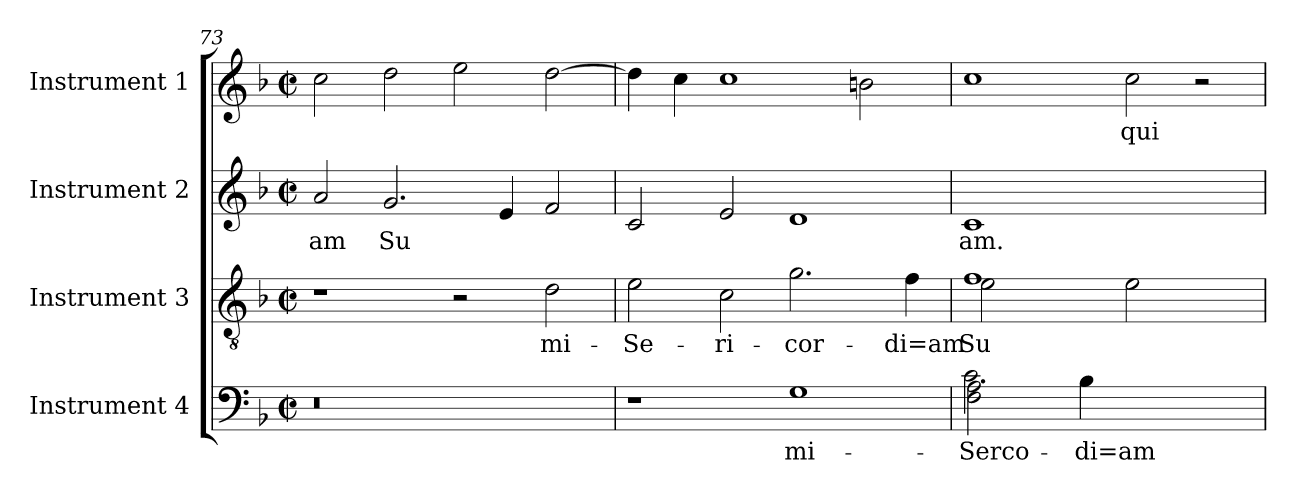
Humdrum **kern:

**kern	**text	**kern	**text	**kern	**text	**kern	**text
*part4	*part4	*part3	*part3	*part2	*part2	*part1	*part1
*staff4	*staff4	*staff3	*staff3	*staff2	*staff2	*staff1	*staff1
*I"Instrument 4	*	*I"Instrument 3	*	*I"Instrument 2	*	*I"Instrument 1	*
!!LO:PB:g=z
*clefF4	*	*clefGv2	*	*clefG2	*	*clefG2	*
*k[b-]	*	*k[b-]	*	*k[b-]	*	*k[b-]	*
*F:	*	*F:	*	*F:	*	*F:	*
*M2/2	*	*M2/2	*	*M2/2	*	*M2/2	*
*met(c|)	*	*met(c|)	*	*met(c|)	*	*met(c|)	*
=73	=73	=73	=73	=73	=73	=73	=73
!	!	!	!	!	!LO:LY:b:cj	!	!LO:LY:b:cj
0r	.	1r	.	2a/	am	2cc\	--
!	!	!	!	!	!LO:LY:b:cj	!	!LO:LY:b:cj
.	.	.	.	2.g/	Su-	2dd\	--
!	!	!	!	!	!	!	!LO:LY:b:cj
.	.	2r	.	.	.	2ee\	--
!	!	!	!	!	!LO:LY:b:cj	!	!
.	.	.	.	4e/	--	.	.
!	!	!	!LO:LY:b:cj	!	!LO:LY:b:cj	!	!LO:LY:b:cj
.	.	2d\	mi-	2f/	--	[>2dd\	--
=74	=74	=74	=74	=74	=74	=74	=74
!	!	!	!LO:LY:b:cj	!	!LO:LY:b:cj	!	!LO:LY:b:cj
1r	.	2e\	-Se-	2c/	--	4dd\]	--
!	!	!	!	!	!	!	!LO:LY:b:cj
.	.	.	.	.	.	4cc\	--
!	!	!	!LO:LY:b:cj	!	!LO:LY:b:cj	!	!LO:LY:b:cj
.	.	2c\	-ri-	2e/	--	1cc	--
!	!LO:LY:b:cj	!	!LO:LY:b:cj	!	!LO:LY:b:cj	!	!
1G	mi-	2.g\	-cor-	1d	--	.	.
!	!	!	!	!	!	!	!LO:LY:b:cj
.	.	.	.	.	.	2b\	--
!	!	!	!LO:LY:b:cj	!	!	!	!
.	.	4f\	-di=am	.	.	.	.
=75	=75	=75	=75	=75	=75	=75	=75
*^	*	*	*	*	*	*	*
!	!	!LO:LY:b:cj	!	!LO:LY:b:cj	!	!LO:LY:b:cj	!	!
*	*	*	*^	*	*	*	*	*
2.c\	2A\ 2F\	-Serco-	1f	2e\	Su-	1c	-am.	1cc	.
.	1ryy	.	.	2ryy	.	.	.	.	.
!	!	!LO:LY:b:cj	!	!	!	!	!	!	!
4B-\	.	-di=am	.	.	.	.	.	.	.
!	!	!	!	!	!LO:LY:b:cj	!	!	!	!LO:LY:b:cj
1ryy	.	.	2e\	1ryy	--	1ryy	.	2cc\	-qui-
.	2ryy	.	2ryy	.	.	.	.	2r	.
*v	*v	*	*	*	*	*	*	*	*
*	*	*v	*v	*	*	*	*	*
=	=	=	=	=	=	=	=
*-	*-	*-	*-	*-	*-	*-	*-
